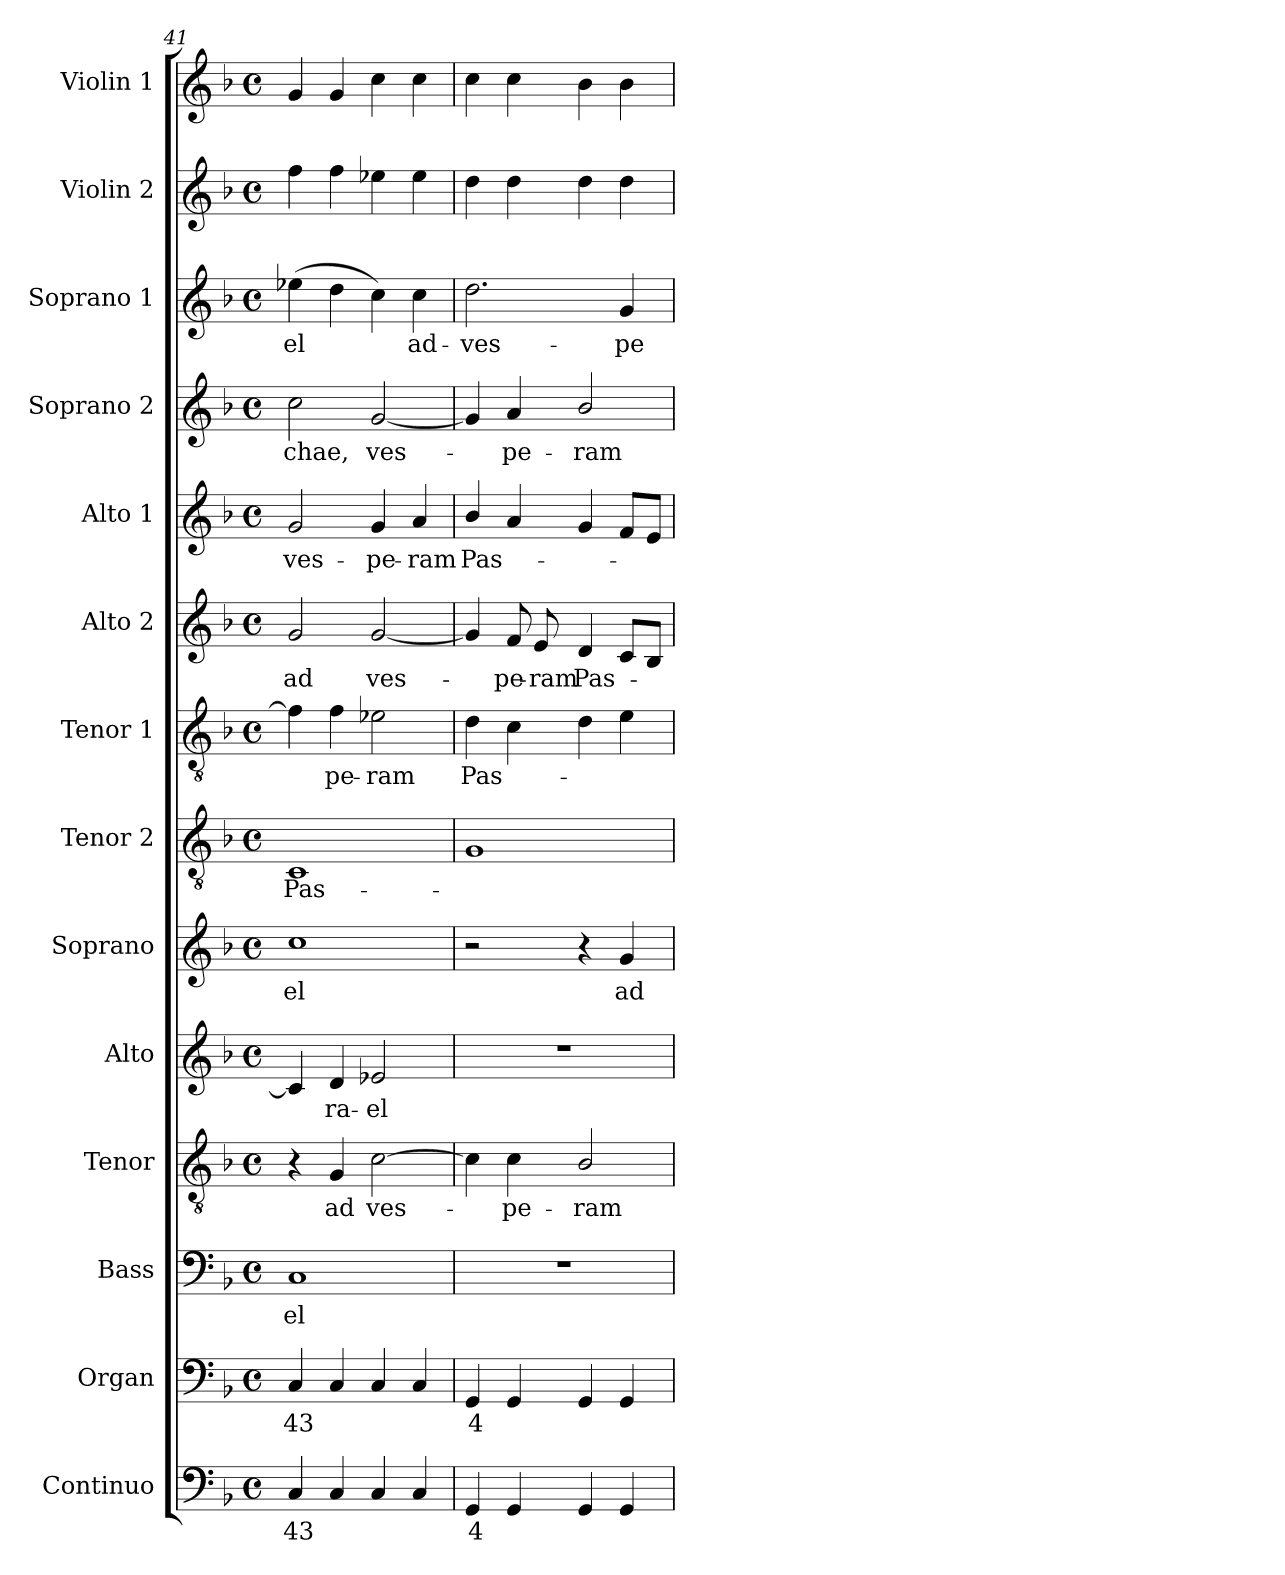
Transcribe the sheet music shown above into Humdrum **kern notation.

**kern	**text	**kern	**text	**kern	**text	**kern	**text	**kern	**text	**kern	**text	**kern	**text	**kern	**text	**kern	**text	**kern	**text	**kern	**text	**kern	**text	**kern	**kern
*part14	*part14	*part13	*part13	*part12	*part12	*part11	*part11	*part10	*part10	*part9	*part9	*part8	*part8	*part7	*part7	*part6	*part6	*part5	*part5	*part4	*part4	*part3	*part3	*part2	*part1
*staff14	*staff14	*staff13	*staff13	*staff12	*staff12	*staff11	*staff11	*staff10	*staff10	*staff9	*staff9	*staff8	*staff8	*staff7	*staff7	*staff6	*staff6	*staff5	*staff5	*staff4	*staff4	*staff3	*staff3	*staff2	*staff1
*I"Continuo	*	*I"Organ	*	*I"Bass	*	*I"Tenor	*	*I"Alto	*	*I"Soprano	*	*I"Tenor 2	*	*I"Tenor 1	*	*I"Alto 2	*	*I"Alto 1	*	*I"Soprano 2	*	*I"Soprano 1	*	*I"Violin 2	*I"Violin 1
*I'Cont.	*	*I'Org.	*	*I'B.	*	*I'T.	*	*I'A.	*	*I'S.	*	*I'T2.	*	*I'T1.	*	*I'A2.	*	*I'A1.	*	*I'S2.	*	*I'S1.	*	*I'Vln. 2	*I'Vln. 1
*clefF4	*	*clefF4	*	*clefF4	*	*clefGv2	*	*clefG2	*	*clefG2	*	*clefGv2	*	*clefGv2	*	*clefG2	*	*clefG2	*	*clefG2	*	*clefG2	*	*clefG2	*clefG2
*	*	*	*	*	*	*ITrd7c12	*	*	*	*	*	*ITrd7c12	*	*ITrd7c12	*	*	*	*	*	*	*	*	*	*	*
*k[b-]	*	*k[b-]	*	*k[b-]	*	*k[b-]	*	*k[b-]	*	*k[b-]	*	*k[b-]	*	*k[b-]	*	*k[b-]	*	*k[b-]	*	*k[b-]	*	*k[b-]	*	*k[b-]	*k[b-]
*F:	*	*F:	*	*F:	*	*F:	*	*F:	*	*F:	*	*F:	*	*F:	*	*F:	*	*F:	*	*F:	*	*F:	*	*F:	*F:
*M4/4	*	*M4/4	*	*M4/4	*	*M4/4	*	*M4/4	*	*M4/4	*	*M4/4	*	*M4/4	*	*M4/4	*	*M4/4	*	*M4/4	*	*M4/4	*	*M4/4	*M4/4
*met(c)	*	*met(c)	*	*met(c)	*	*met(c)	*	*met(c)	*	*met(c)	*	*met(c)	*	*met(c)	*	*met(c)	*	*met(c)	*	*met(c)	*	*met(c)	*	*met(c)	*met(c)
=41	=41	=41	=41	=41	=41	=41	=41	=41	=41	=41	=41	=41	=41	=41	=41	=41	=41	=41	=41	=41	=41	=41	=41	=41	=41
!	!LO:LY:b:color=#000000	!	!	!	!	!	!	!	!	!	!	!	!	!	!	!	!	!	!	!	!	!	!	!	!
!	!	!	!LO:LY:b:color=#000000	!	!	!	!	!	!	!	!	!	!	!	!	!	!	!	!	!	!	!	!	!	!
!	!	!	!	!	!LO:LY:b:color=#000000	!	!	!	!	!	!	!	!	!	!	!	!	!	!	!	!	!	!	!	!
!	!	!	!	!	!	!	!	!	!	!	!LO:LY:b:color=#000000	!	!	!	!	!	!	!	!	!	!	!	!	!	!
!	!	!	!	!	!	!	!	!	!	!	!	!	!LO:LY:b:color=#000000	!	!	!	!	!	!	!	!	!	!	!	!
!	!	!	!	!	!	!	!	!	!	!	!	!	!	!	!	!	!LO:LY:b:color=#000000	!	!	!	!	!	!	!	!
!	!	!	!	!	!	!	!	!	!	!	!	!	!	!	!	!	!	!	!LO:LY:b:color=#000000	!	!	!	!	!	!
!	!	!	!	!	!	!	!	!	!	!	!	!	!	!	!	!	!	!	!	!	!LO:LY:b:color=#000000	!	!	!	!
!	!	!	!	!	!	!	!	!	!	!	!	!	!	!	!	!	!	!	!	!	!	!	!LO:LY:b:color=#000000	!	!
4Ci/	43	4Ci/	43	1Ci	-el	4r	.	4ci/]	.	1cci	-el	1CCi	Pas-	4Fi\]	.	2gi/	ad	2gi/	ves-	2cci\	-chae,	(4ee-Xi\	-el	4ffi\	4gi/
!	!	!	!	!	!	!	!LO:LY:b:color=#000000	!	!	!	!	!	!	!	!	!	!	!	!	!	!	!	!	!	!
!	!	!	!	!	!	!	!	!	!LO:LY:b:color=#000000	!	!	!	!	!	!	!	!	!	!	!	!	!	!	!	!
!	!	!	!	!	!	!	!	!	!	!	!	!	!	!	!LO:LY:b:color=#000000	!	!	!	!	!	!	!	!	!	!
4Ci/	.	4Ci/	.	.	.	4GGi/	ad	4di/	-ra-	.	.	.	.	4Fi\	-pe-	.	.	.	.	.	.	4ddi\	.	4ffi\	4gi/
!	!	!	!	!	!	!	!LO:LY:b:color=#000000	!	!	!	!	!	!	!	!	!	!	!	!	!	!	!	!	!	!
!	!	!	!	!	!	!	!	!	!LO:LY:b:color=#000000	!	!	!	!	!	!	!	!	!	!	!	!	!	!	!	!
!	!	!	!	!	!	!	!	!	!	!	!	!	!	!	!LO:LY:b:color=#000000	!	!	!	!	!	!	!	!	!	!
!	!	!	!	!	!	!	!	!	!	!	!	!	!	!	!	!	!LO:LY:b:color=#000000	!	!	!	!	!	!	!	!
!	!	!	!	!	!	!	!	!	!	!	!	!	!	!	!	!	!	!	!LO:LY:b:color=#000000	!	!	!	!	!	!
!	!	!	!	!	!	!	!	!	!	!	!	!	!	!	!	!	!	!	!	!	!LO:LY:b:color=#000000	!	!	!	!
4Ci/	.	4Ci/	.	.	.	[2Ci\	ves-	2e-Xi/	-el	.	.	.	.	2E-Xi\	-ram	[2gi/	ves-	4gi/	-pe-	[2gi/	ves-	4cci\)	.	4ee-Xi\	4cci\
!	!	!	!	!	!	!	!	!	!	!	!	!	!	!	!	!	!	!	!LO:LY:b:color=#000000	!	!	!	!	!	!
!	!	!	!	!	!	!	!	!	!	!	!	!	!	!	!	!	!	!	!	!	!	!	!LO:LY:b:color=#000000	!	!
4Ci/	.	4Ci/	.	.	.	.	.	.	.	.	.	.	.	.	.	.	.	4ai/	-ram	.	.	4cci\	ad-	4ee-i\	4cci\
=42	=42	=42	=42	=42	=42	=42	=42	=42	=42	=42	=42	=42	=42	=42	=42	=42	=42	=42	=42	=42	=42	=42	=42	=42	=42
!	!LO:LY:b:color=#000000	!	!	!	!	!	!	!	!	!	!	!	!	!	!	!	!	!	!	!	!	!	!	!	!
!	!	!	!LO:LY:b:color=#000000	!	!	!	!	!	!	!	!	!	!	!	!	!	!	!	!	!	!	!	!	!	!
!	!	!	!	!	!	!	!	!	!	!	!	!	!	!	!LO:LY:b:color=#000000	!	!	!	!	!	!	!	!	!	!
!	!	!	!	!	!	!	!	!	!	!	!	!	!	!	!	!	!	!	!LO:LY:b:color=#000000	!	!	!	!	!	!
!	!	!	!	!	!	!	!	!	!	!	!	!	!	!	!	!	!	!	!	!	!	!	!LO:LY:b:color=#000000	!	!
4GGi/	4	4GGi/	4	1r	.	4Ci\]	.	1r	.	2r	.	1GGi	.	4Di\	Pas-	4gi/]	.	4b-i/	Pas-	4gi/]	.	2.ddi\	-ves-	4ddi\	4cci\
!	!	!	!	!	!	!	!LO:LY:b:color=#000000	!	!	!	!	!	!	!	!	!	!	!	!	!	!	!	!	!	!
!	!	!	!	!	!	!	!	!	!	!	!	!	!	!	!	!	!LO:LY:b:color=#000000	!	!	!	!	!	!	!	!
!	!	!	!	!	!	!	!	!	!	!	!	!	!	!	!	!	!	!	!	!	!LO:LY:b:color=#000000	!	!	!	!
4GGi/	.	4GGi/	.	.	.	4Ci\	-pe-	.	.	.	.	.	.	4Ci\	.	8fi/	-pe-	4ai/	.	4ai/	-pe-	.	.	4ddi\	4cci\
!	!	!	!	!	!	!	!	!	!	!	!	!	!	!	!	!	!LO:LY:b:color=#000000	!	!	!	!	!	!	!	!
.	.	.	.	.	.	.	.	.	.	.	.	.	.	.	.	8ei/	-ram	.	.	.	.	.	.	.	.
!	!	!	!	!	!	!	!LO:LY:b:color=#000000	!	!	!	!	!	!	!	!	!	!	!	!	!	!	!	!	!	!
!	!	!	!	!	!	!	!	!	!	!	!	!	!	!	!	!	!LO:LY:b:color=#000000	!	!	!	!	!	!	!	!
!	!	!	!	!	!	!	!	!	!	!	!	!	!	!	!	!	!	!	!	!	!LO:LY:b:color=#000000	!	!	!	!
4GGi/	.	4GGi/	.	.	.	2BB-i/	-ram	.	.	4r	.	.	.	4Di\	.	4di/	Pas-	4gi/	.	2b-i/	-ram	.	.	4ddi\	4b-i\
!	!	!	!	!	!	!	!	!	!	!	!LO:LY:b:color=#000000	!	!	!	!	!	!	!	!	!	!	!	!	!	!
!	!	!	!	!	!	!	!	!	!	!	!	!	!	!	!	!	!	!	!	!	!	!	!LO:LY:b:color=#000000	!	!
4GGi/	.	4GGi/	.	.	.	.	.	.	.	4gi/	ad	.	.	4Ei\	.	8ci/L	.	8fi/L	.	.	.	4gi/	-pe-	4ddi\	4b-i\
.	.	.	.	.	.	.	.	.	.	.	.	.	.	.	.	8B-i/J	.	8ei/J	.	.	.	.	.	.	.
=	=	=	=	=	=	=	=	=	=	=	=	=	=	=	=	=	=	=	=	=	=	=	=	=	=
*-	*-	*-	*-	*-	*-	*-	*-	*-	*-	*-	*-	*-	*-	*-	*-	*-	*-	*-	*-	*-	*-	*-	*-	*-	*-
